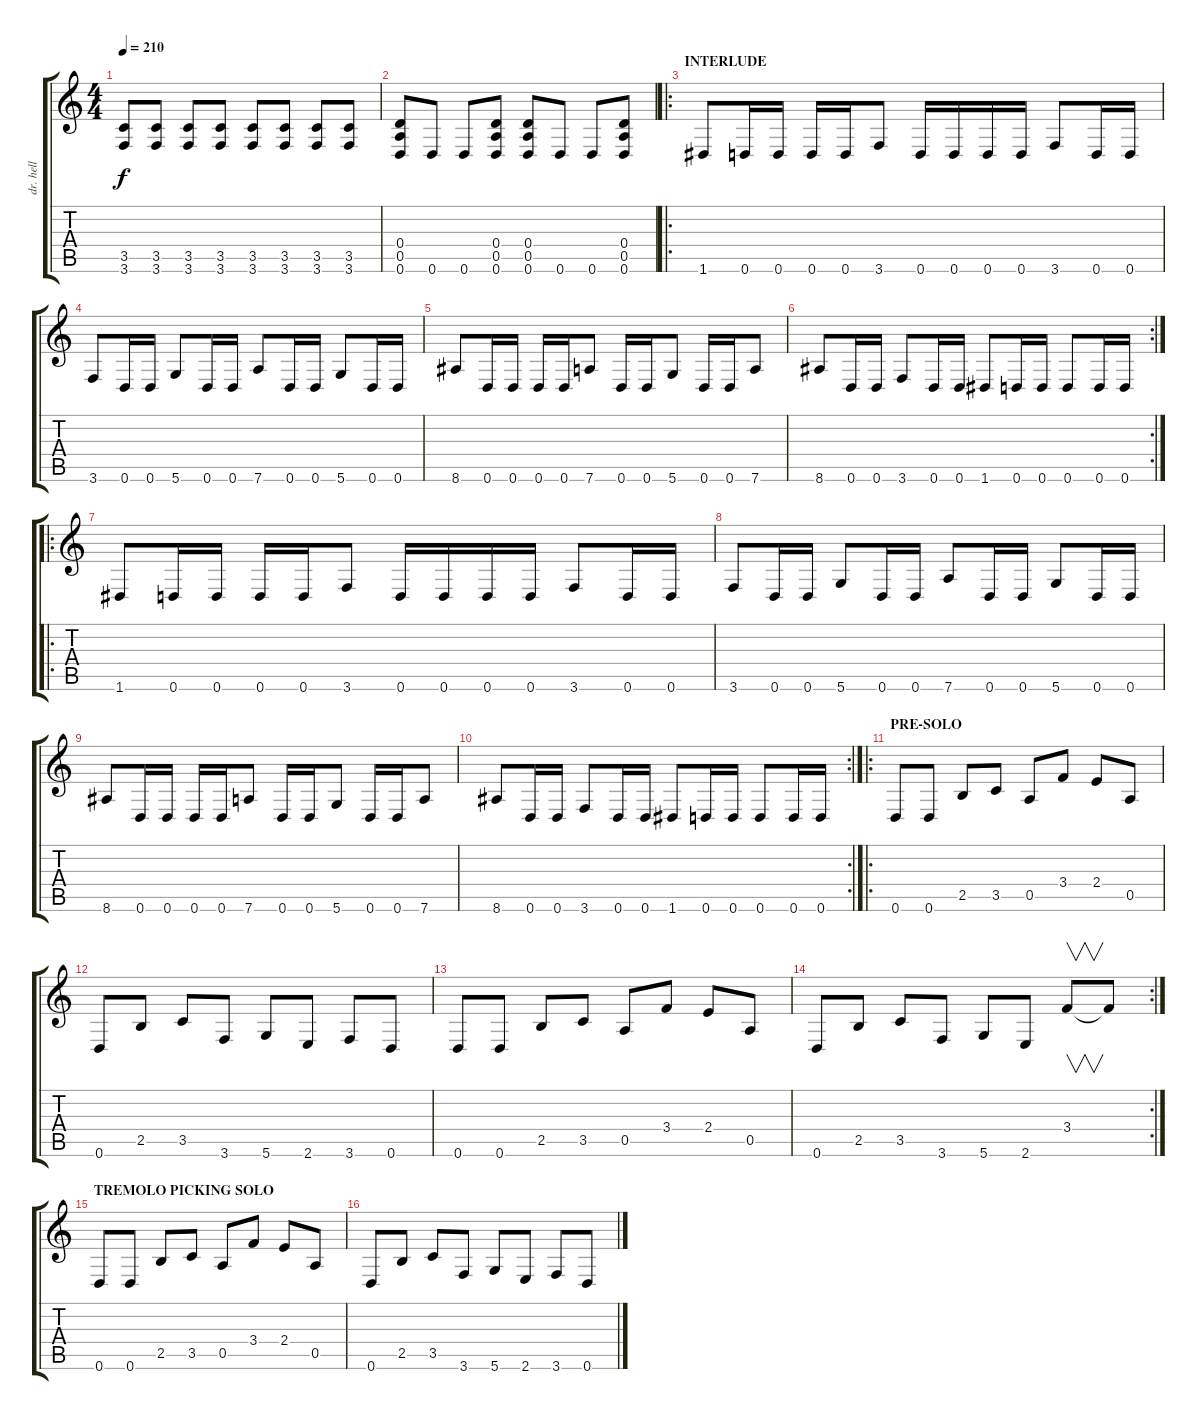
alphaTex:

\track ("dr. hell" "dr. hell") {instrument distortionguitar}
\staff {score tabs}
\tuning (E4 B3 G3 D3 A2 D2) {hide}
\ts (4 4)
\tempo 210
\clef g2
\ks c
(3.5 3.6).8{dy f} (3.5 3.6).8 (3.5 3.6).8 (3.5 3.6).8 (3.5 3.6).8 (3.5 3.6).8 (3.5 3.6).8 (3.5 3.6).8 |
(0.4 0.5 0.6).8 0.6.8 0.6.8 (0.4 0.5 0.6).8 (0.4 0.5 0.6).8 0.6.8 0.6.8 (0.4 0.5 0.6).8 |
\ro
\section ("" "INTERLUDE")
1.6.8 0.6.16 0.6.16 0.6.16 0.6.16 3.6.8 0.6.16 0.6.16 0.6.16 0.6.16 3.6.8 0.6.16 0.6.16 |
3.6.8 0.6.16 0.6.16 5.6.8 0.6.16 0.6.16 7.6.8 0.6.16 0.6.16 5.6.8 0.6.16 0.6.16 |
8.6.8 0.6.16 0.6.16 0.6.16 0.6.16 7.6.8 0.6.16 0.6.16 5.6.8 0.6.16 0.6.16 7.6.8 |
\rc 2
8.6.8 0.6.16 0.6.16 3.6.8 0.6.16 0.6.16 1.6.8 0.6.16 0.6.16 0.6.8 0.6.16 0.6.16 |
\ro
1.6.8 0.6.16 0.6.16 0.6.16 0.6.16 3.6.8 0.6.16 0.6.16 0.6.16 0.6.16 3.6.8 0.6.16 0.6.16 |
3.6.8 0.6.16 0.6.16 5.6.8 0.6.16 0.6.16 7.6.8 0.6.16 0.6.16 5.6.8 0.6.16 0.6.16 |
8.6.8 0.6.16 0.6.16 0.6.16 0.6.16 7.6.8 0.6.16 0.6.16 5.6.8 0.6.16 0.6.16 7.6.8 |
\rc 2
8.6.8 0.6.16 0.6.16 3.6.8 0.6.16 0.6.16 1.6.8 0.6.16 0.6.16 0.6.8 0.6.16 0.6.16 |
\ro
\section ("" "PRE-SOLO")
0.6.8{volume 10 instrument distortionguitar} 0.6.8 2.5.8 3.5.8 0.5.8 3.4.8 2.4.8 0.5.8 |
0.6.8 2.5.8 3.5.8 3.6.8 5.6.8 2.6.8 3.6.8 0.6.8 |
0.6.8 0.6.8 2.5.8 3.5.8 0.5.8 3.4.8 2.4.8 0.5.8 |
\rc 2
0.6.8 2.5.8 3.5.8 3.6.8 5.6.8 2.6.8 3.4.8{v instrument guitarharmonics} 3.4{t}.8 |
\section ("" "TREMOLO PICKING SOLO")
0.6.8{volume 14 instrument distortionguitar} 0.6.8 2.5.8 3.5.8 0.5.8 3.4.8 2.4.8 0.5.8 |
0.6.8 2.5.8 3.5.8 3.6.8 5.6.8 2.6.8 3.6.8 0.6.8
